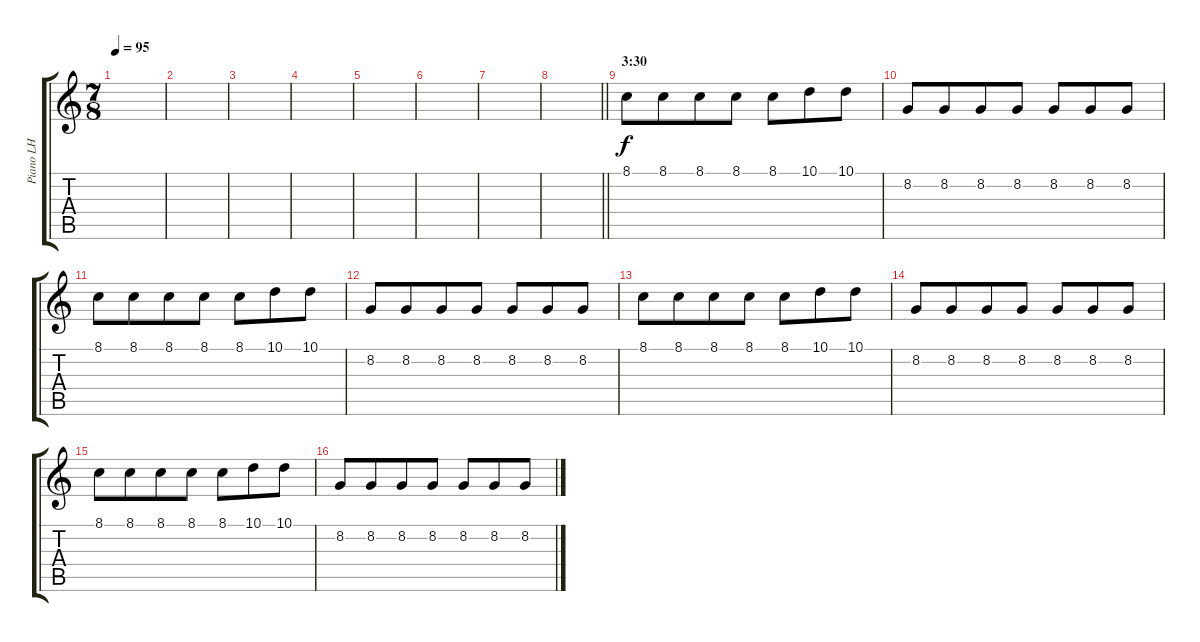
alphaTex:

\track ("Piano LH" "Piano LH") {instrument acousticgrandpiano}
\staff {score tabs}
\tuning (E4 B3 G3 D3 A2 E2) {hide}
\ts (7 8)
\tempo 95
\clef g2
\ks c
|
|
|
|
|
|
|
\barLineRight lightlight
|
\section ("" "3:30")
8.1.8{volume 14} 8.1.8 8.1.8 8.1.8 8.1.8 10.1.8 10.1.8 |
8.2.8 8.2.8 8.2.8 8.2.8 8.2.8 8.2.8 8.2.8 |
8.1.8 8.1.8 8.1.8 8.1.8 8.1.8 10.1.8 10.1.8 |
8.2.8 8.2.8 8.2.8 8.2.8 8.2.8 8.2.8 8.2.8 |
8.1.8 8.1.8 8.1.8 8.1.8 8.1.8 10.1.8 10.1.8 |
8.2.8 8.2.8 8.2.8 8.2.8 8.2.8 8.2.8 8.2.8 |
8.1.8 8.1.8 8.1.8 8.1.8 8.1.8 10.1.8 10.1.8 |
8.2.8 8.2.8 8.2.8 8.2.8 8.2.8 8.2.8 8.2.8
